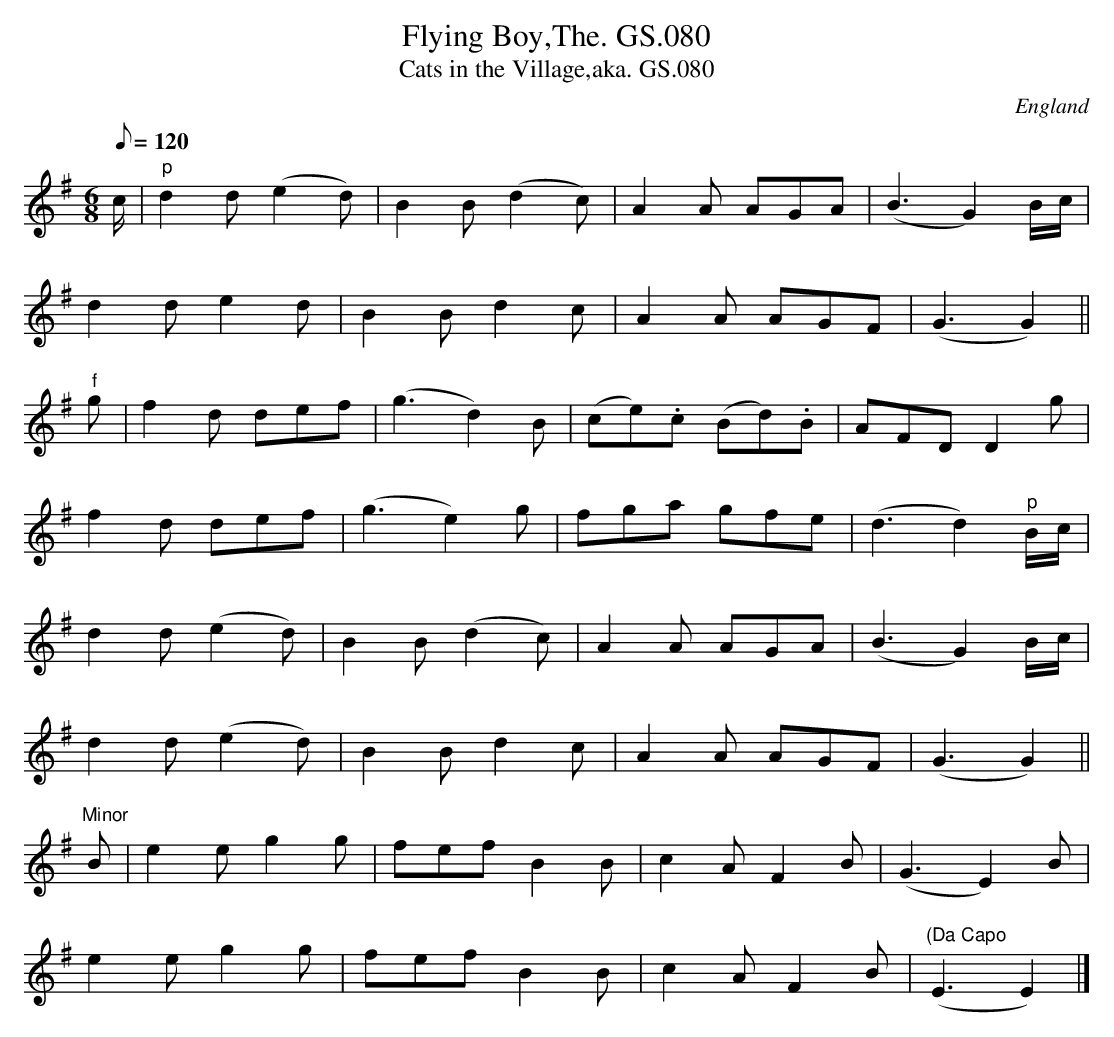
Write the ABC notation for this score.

X:1
T:Flying Boy,The. GS.080
T:Cats in the Village,aka. GS.080
L:1/8
M:6/8
O:England
Q:120
K:G major
c/2 | "p"d2d (e2d) | B2B (d2c) | A2A AGA | (B3 G2) B/2c/2 |!
d2d e2d | B2B d2c | A2A AGF | (G3G2) ||!
"^f"g | f2d def | (g3d2)B | (ce).c (Bd).B | AFD D2g |!
f2d def | (g3e2) g| fga gfe | (d3d2) "^p" B/2c/2 | !
d2d (e2d) | B2B (d2c) | A2A AGA | (B3G2) B/2c/2 |!
d2d (e2d) | B2B d2c | A2A AGF | (G3G2) ||!
"^Minor" B | e2e g2g | fef  B2B | c2AF2B | (G3E2) B |!
e2eg2g | fef B2B |c2AF2B | "(Da Capo" (E3E2) |]
